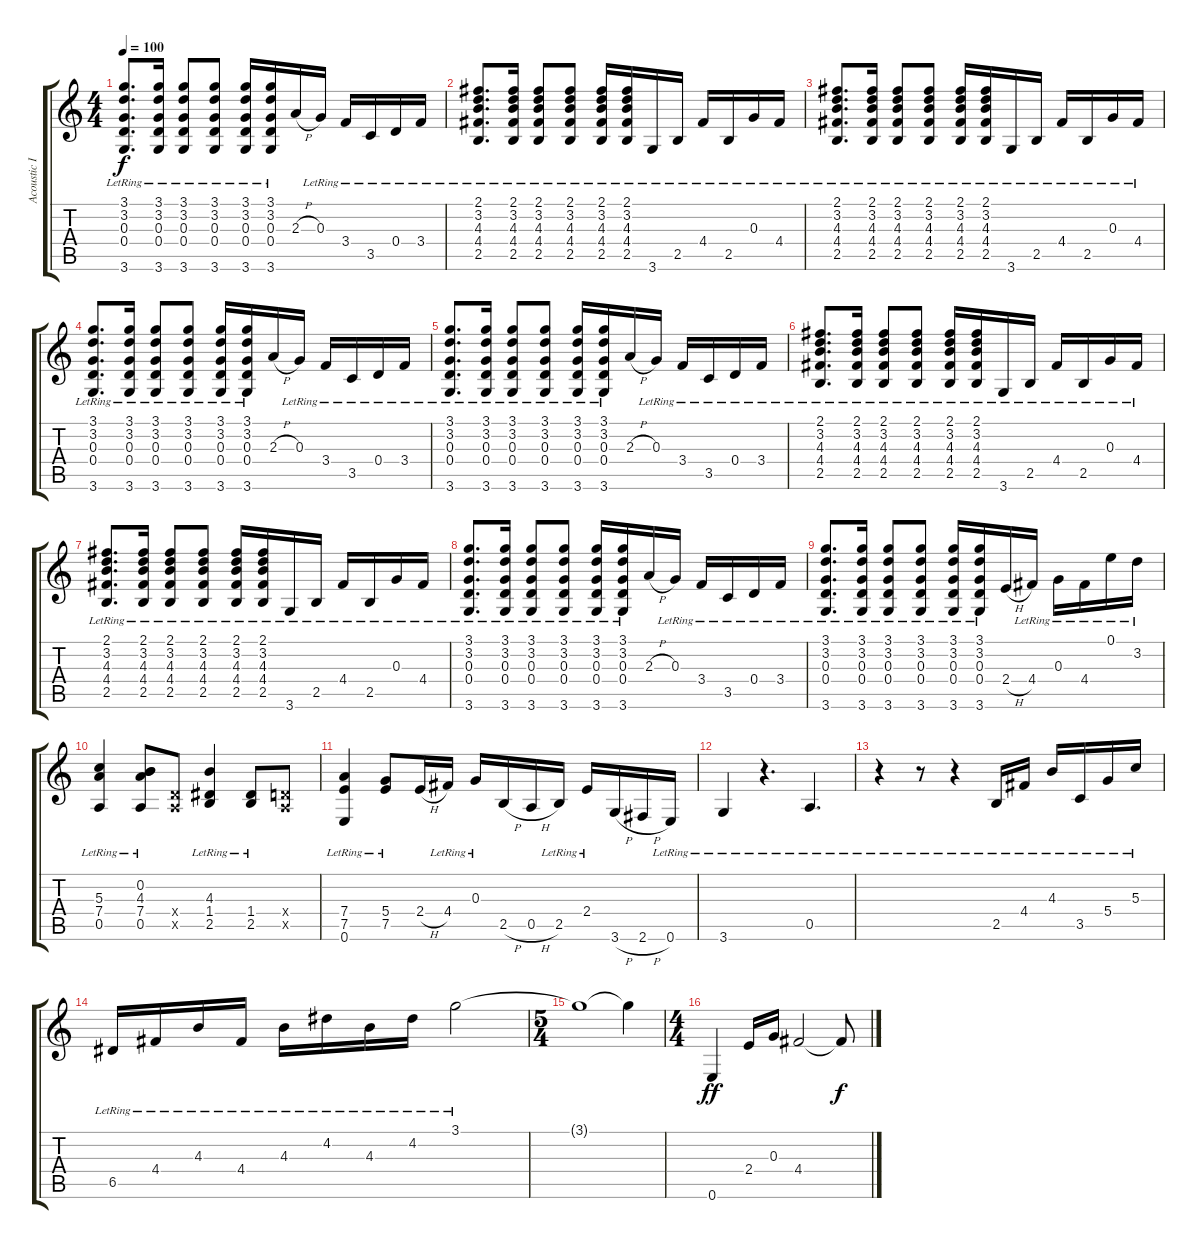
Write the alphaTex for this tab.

\track ("Acoustic II" "Acoustic I") {instrument acousticguitarsteel}
\staff {score tabs}
\tuning (E4 B3 G3 D3 A2 E2) {hide}
\ts (4 4)
\tempo 100
\clef g2
\ks c
(3.1{lr} 3.2{lr} 0.3{lr} 0.4{lr} 3.6{lr}).8{d dy f} (3.1{lr} 3.2{lr} 0.3{lr} 0.4{lr} 3.6{lr}).16 (3.1{lr} 3.2{lr} 0.3{lr} 0.4{lr} 3.6{lr}).8 (3.1{lr} 3.2{lr} 0.3{lr} 0.4{lr} 3.6{lr}).8 (3.1{lr} 3.2{lr} 0.3{lr} 0.4{lr} 3.6{lr}).16 (3.1{lr} 3.2{lr} 0.3{lr} 0.4{lr} 3.6{lr}).16 2.3{h}.16 0.3{lr}.16 3.4{lr}.16 3.5{lr}.16 0.4{lr}.16 3.4{lr}.16 |
(2.1{lr} 3.2{lr} 4.3{lr} 4.4{lr} 2.5{lr}).8{d} (2.1{lr} 3.2{lr} 4.3{lr} 4.4{lr} 2.5{lr}).16 (2.1{lr} 3.2{lr} 4.3{lr} 4.4{lr} 2.5{lr}).8 (2.1{lr} 3.2{lr} 4.3{lr} 4.4{lr} 2.5{lr}).8 (2.1{lr} 3.2{lr} 4.3{lr} 4.4{lr} 2.5{lr}).16 (2.1{lr} 3.2{lr} 4.3{lr} 4.4{lr} 2.5{lr}).16 3.6{lr}.16 2.5{lr}.16 4.4{lr}.16 2.5{lr}.16 0.3{lr}.16 4.4{lr}.16 |
(2.1{lr} 3.2{lr} 4.3{lr} 4.4{lr} 2.5{lr}).8{d} (2.1{lr} 3.2{lr} 4.3{lr} 4.4{lr} 2.5{lr}).16 (2.1{lr} 3.2{lr} 4.3{lr} 4.4{lr} 2.5{lr}).8 (2.1{lr} 3.2{lr} 4.3{lr} 4.4{lr} 2.5{lr}).8 (2.1{lr} 3.2{lr} 4.3{lr} 4.4{lr} 2.5{lr}).16 (2.1{lr} 3.2{lr} 4.3{lr} 4.4{lr} 2.5{lr}).16 3.6{lr}.16 2.5{lr}.16 4.4{lr}.16 2.5{lr}.16 0.3{lr}.16 4.4{lr}.16 |
(3.1{lr} 3.2{lr} 0.3{lr} 0.4{lr} 3.6{lr}).8{d} (3.1{lr} 3.2{lr} 0.3{lr} 0.4{lr} 3.6{lr}).16 (3.1{lr} 3.2{lr} 0.3{lr} 0.4{lr} 3.6{lr}).8 (3.1{lr} 3.2{lr} 0.3{lr} 0.4{lr} 3.6{lr}).8 (3.1{lr} 3.2{lr} 0.3{lr} 0.4{lr} 3.6{lr}).16 (3.1{lr} 3.2{lr} 0.3{lr} 0.4{lr} 3.6{lr}).16 2.3{h}.16 0.3{lr}.16 3.4{lr}.16 3.5{lr}.16 0.4{lr}.16 3.4{lr}.16 |
(3.1{lr} 3.2{lr} 0.3{lr} 0.4{lr} 3.6{lr}).8{d} (3.1{lr} 3.2{lr} 0.3{lr} 0.4{lr} 3.6{lr}).16 (3.1{lr} 3.2{lr} 0.3{lr} 0.4{lr} 3.6{lr}).8 (3.1{lr} 3.2{lr} 0.3{lr} 0.4{lr} 3.6{lr}).8 (3.1{lr} 3.2{lr} 0.3{lr} 0.4{lr} 3.6{lr}).16 (3.1{lr} 3.2{lr} 0.3{lr} 0.4{lr} 3.6{lr}).16 2.3{h}.16 0.3{lr}.16 3.4{lr}.16 3.5{lr}.16 0.4{lr}.16 3.4{lr}.16 |
(2.1{lr} 3.2{lr} 4.3{lr} 4.4{lr} 2.5{lr}).8{d} (2.1{lr} 3.2{lr} 4.3{lr} 4.4{lr} 2.5{lr}).16 (2.1{lr} 3.2{lr} 4.3{lr} 4.4{lr} 2.5{lr}).8 (2.1{lr} 3.2{lr} 4.3{lr} 4.4{lr} 2.5{lr}).8 (2.1{lr} 3.2{lr} 4.3{lr} 4.4{lr} 2.5{lr}).16 (2.1{lr} 3.2{lr} 4.3{lr} 4.4{lr} 2.5{lr}).16 3.6{lr}.16 2.5{lr}.16 4.4{lr}.16 2.5{lr}.16 0.3{lr}.16 4.4{lr}.16 |
(2.1{lr} 3.2{lr} 4.3{lr} 4.4{lr} 2.5{lr}).8{d} (2.1{lr} 3.2{lr} 4.3{lr} 4.4{lr} 2.5{lr}).16 (2.1{lr} 3.2{lr} 4.3{lr} 4.4{lr} 2.5{lr}).8 (2.1{lr} 3.2{lr} 4.3{lr} 4.4{lr} 2.5{lr}).8 (2.1{lr} 3.2{lr} 4.3{lr} 4.4{lr} 2.5{lr}).16 (2.1{lr} 3.2{lr} 4.3{lr} 4.4{lr} 2.5{lr}).16 3.6{lr}.16 2.5{lr}.16 4.4{lr}.16 2.5{lr}.16 0.3{lr}.16 4.4{lr}.16 |
(3.1{lr} 3.2{lr} 0.3{lr} 0.4{lr} 3.6{lr}).8{d} (3.1{lr} 3.2{lr} 0.3{lr} 0.4{lr} 3.6{lr}).16 (3.1{lr} 3.2{lr} 0.3{lr} 0.4{lr} 3.6{lr}).8 (3.1{lr} 3.2{lr} 0.3{lr} 0.4{lr} 3.6{lr}).8 (3.1{lr} 3.2{lr} 0.3{lr} 0.4{lr} 3.6{lr}).16 (3.1{lr} 3.2{lr} 0.3{lr} 0.4{lr} 3.6{lr}).16 2.3{h}.16 0.3{lr}.16 3.4{lr}.16 3.5{lr}.16 0.4{lr}.16 3.4{lr}.16 |
(3.1{lr} 3.2{lr} 0.3{lr} 0.4{lr} 3.6{lr}).8{d} (3.1{lr} 3.2{lr} 0.3{lr} 0.4{lr} 3.6{lr}).16 (3.1{lr} 3.2{lr} 0.3{lr} 0.4{lr} 3.6{lr}).8 (3.1{lr} 3.2{lr} 0.3{lr} 0.4{lr} 3.6{lr}).8 (3.1{lr} 3.2{lr} 0.3{lr} 0.4{lr} 3.6{lr}).16 (3.1{lr} 3.2{lr} 0.3{lr} 0.4{lr} 3.6{lr}).16 2.4{h}.16 4.4{lr}.16 0.3{lr}.16 4.4{lr}.16 0.1{lr}.16 3.2{lr}.16 |
(5.3{lr} 7.4{lr} 0.5{lr}).4 (0.2{lr} 4.3{lr} 7.4{lr} 0.5{lr}).8 (0.4{x} 0.5{x}).8 (4.3{lr} 1.4{lr} 2.5{lr}).4 (1.4{lr} 2.5{lr}).8 (0.4{x} 0.5{x}).8 |
(7.4{lr} 7.5{lr} 0.6{lr}).4 (5.4{lr} 7.5{lr}).8 2.4{h}.16 4.4{lr}.16 0.3{lr}.16 2.5{h}.16 0.5{h}.16 2.5{lr}.16 2.4{lr}.16 3.6{h}.16 2.6{h}.16 0.6{lr}.16 |
3.6{lr}.4 r.4{d} 0.5{lr}.4{d} |
r.4 r.8 r.4 2.5{lr}.16 4.4{lr}.16 4.3{lr}.16 3.5{lr}.16 5.4{lr}.16 5.3{lr}.16 |
6.5{lr}.16 4.4{lr}.16 4.3{lr}.16 4.4{lr}.16 4.3{lr}.16 4.2{lr}.16 4.3{lr}.16 4.2{lr}.16 3.1{lr}.2 |
\ts (5 4)
3.1{t}.1 3.1{t}.4 |
\ts (4 4)
0.6.4{dy ff} 2.4.16 0.3.16 4.4.2 4.4{t}.8{dy f}
